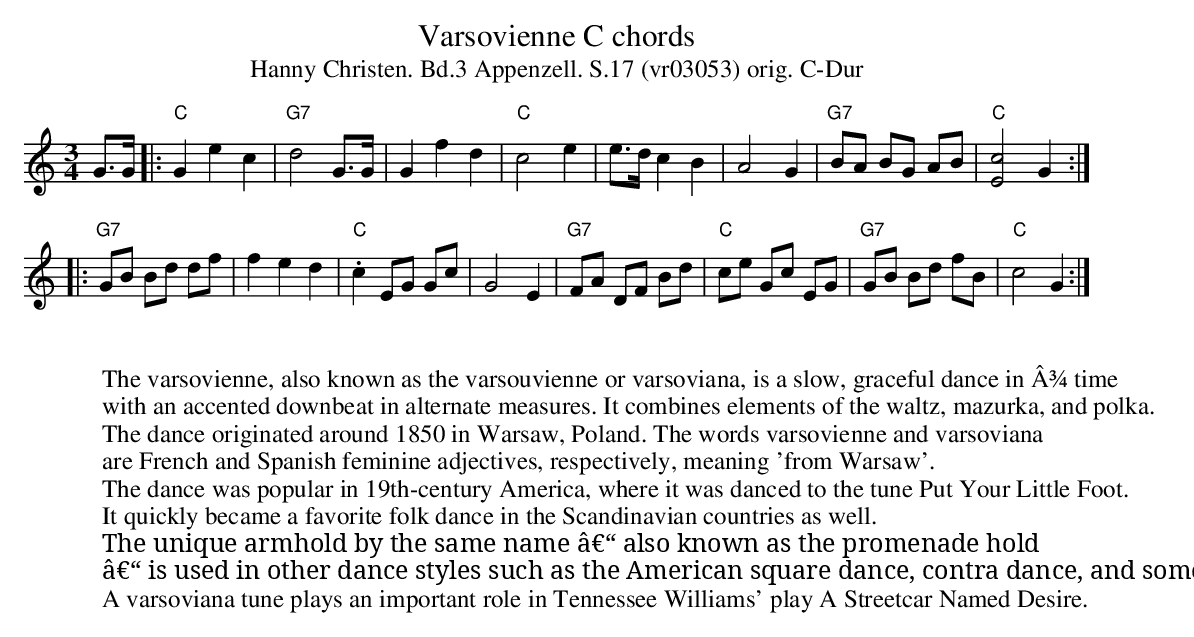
X:1
T:Varsovienne C chords
T:Hanny Christen. Bd.3 Appenzell. S.17 (vr03053) orig. C-Dur
M:3/4
L:1/8
K:C %%MIDI gchordon
G>G |: "C"G2e2c2 | "G7"d4 G>G | G2 f2d2 | "C"c4 e2 | e>d c2B2 | A4 G2 | "G7"BA BG AB | "C"[E4c4] G2 :|
|: "G7"GB Bd df | f2e2d2 | ."C"c2 EG Gc | G4 E2 | "G7"FA DF Bd | "C"ce Gc EG | "G7"GB Bd fB | "C"c4 G2 :|
W:
W: The varsovienne, also known as the varsouvienne or varsoviana, is a slow, graceful dance in Â¾ time
W: with an accented downbeat in alternate measures. It combines elements of the waltz, mazurka, and polka.
W: The dance originated around 1850 in Warsaw, Poland. The words varsovienne and varsoviana
W:  are French and Spanish feminine adjectives, respectively, meaning 'from Warsaw'.
W: The dance was popular in 19th-century America, where it was danced to the tune Put Your Little Foot.
W: It quickly became a favorite folk dance in the Scandinavian countries as well.
W: The unique armhold by the same name â€“ also known as the promenade hold
W: â€“ is used in other dance styles such as the American square dance, contra dance, and some ballroom dances.
W: A varsoviana tune plays an important role in Tennessee Williams' play A Streetcar Named Desire.
